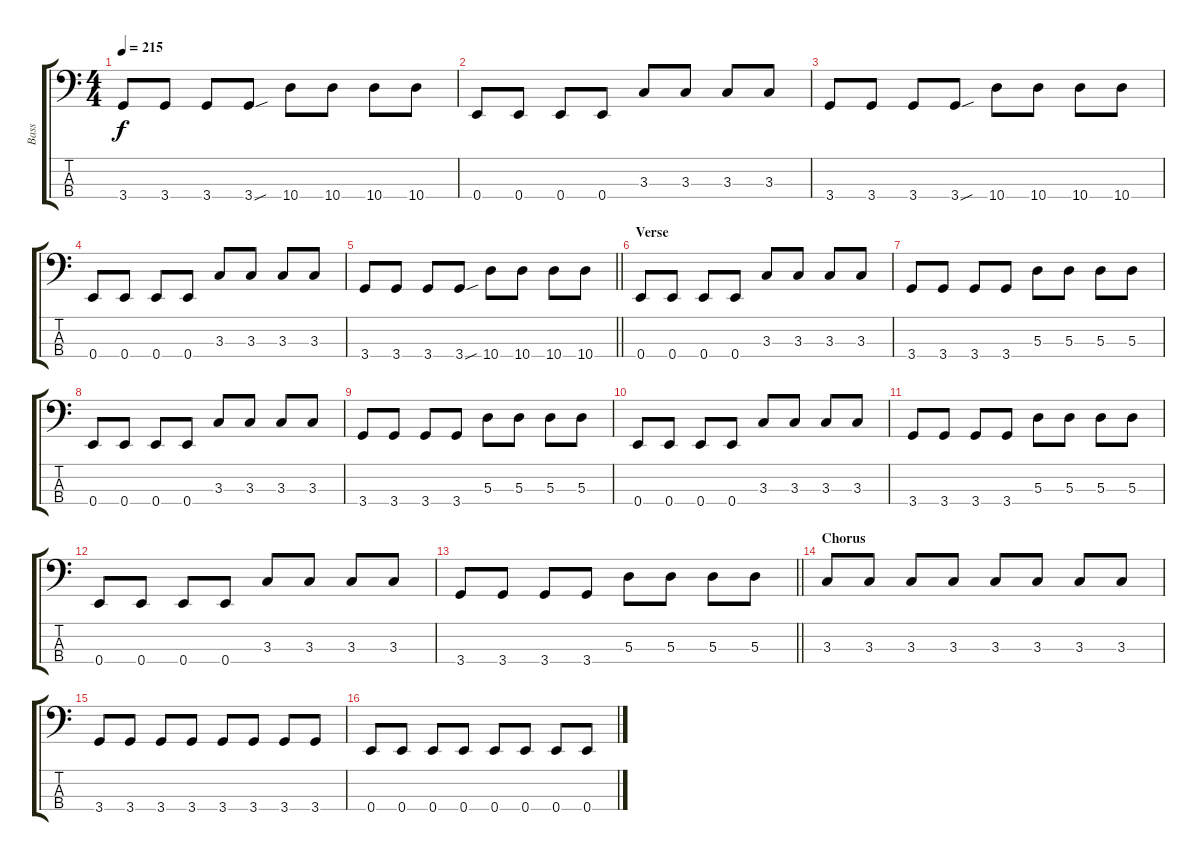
\track ("Bass" "Bass") {instrument electricbasspick}
\staff {score tabs}
\tuning (G2 D2 A1 E1) {hide}
\ts (4 4)
\tempo 215
\clef f4
\ks c
3.4.8{dy f} 3.4.8 3.4.8 3.4{sou}.8 10.4.8 10.4.8 10.4.8 10.4.8 |
0.4.8 0.4.8 0.4.8 0.4.8 3.3.8 3.3.8 3.3.8 3.3.8 |
3.4.8 3.4.8 3.4.8 3.4{sou}.8 10.4.8 10.4.8 10.4.8 10.4.8 |
0.4.8 0.4.8 0.4.8 0.4.8 3.3.8 3.3.8 3.3.8 3.3.8 |
\barLineRight lightlight
3.4.8 3.4.8 3.4.8 3.4{sou}.8 10.4.8 10.4.8 10.4.8 10.4.8 |
\section ("" "Verse")
0.4.8 0.4.8 0.4.8 0.4.8 3.3.8 3.3.8 3.3.8 3.3.8 |
3.4.8 3.4.8 3.4.8 3.4.8 5.3.8 5.3.8 5.3.8 5.3.8 |
0.4.8 0.4.8 0.4.8 0.4.8 3.3.8 3.3.8 3.3.8 3.3.8 |
3.4.8 3.4.8 3.4.8 3.4.8 5.3.8 5.3.8 5.3.8 5.3.8 |
0.4.8 0.4.8 0.4.8 0.4.8 3.3.8 3.3.8 3.3.8 3.3.8 |
3.4.8 3.4.8 3.4.8 3.4.8 5.3.8 5.3.8 5.3.8 5.3.8 |
0.4.8 0.4.8 0.4.8 0.4.8 3.3.8 3.3.8 3.3.8 3.3.8 |
\barLineRight lightlight
3.4.8 3.4.8 3.4.8 3.4.8 5.3.8 5.3.8 5.3.8 5.3.8 |
\section ("" "Chorus")
3.3.8 3.3.8 3.3.8 3.3.8 3.3.8 3.3.8 3.3.8 3.3.8 |
3.4.8 3.4.8 3.4.8 3.4.8 3.4.8 3.4.8 3.4.8 3.4.8 |
0.4.8 0.4.8 0.4.8 0.4.8 0.4.8 0.4.8 0.4.8 0.4.8
